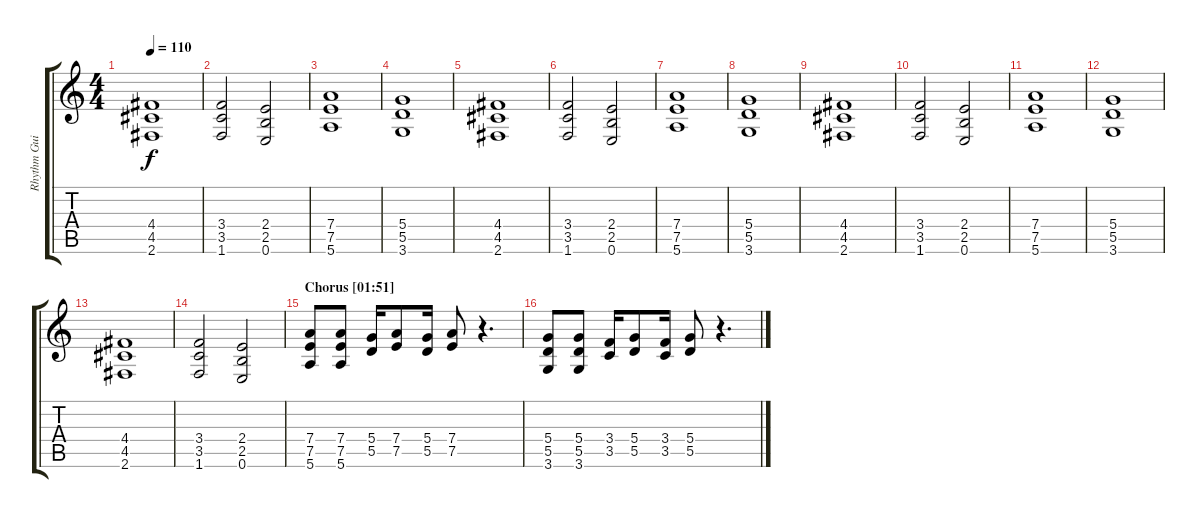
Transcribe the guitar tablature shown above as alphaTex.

\track ("Rhythm Guitar" "Rhythm Gui") {instrument acousticguitarsteel}
\staff {score tabs}
\tuning (E4 B3 G3 D3 A2 E2) {hide}
\ts (4 4)
\tempo 110
\clef g2
\ks c
(4.4 4.5 2.6).1{dy f} |
(3.4 3.5 1.6).2 (2.4 2.5 0.6).2 |
(7.4 7.5 5.6).1 |
(5.4 5.5 3.6).1 |
(4.4 4.5 2.6).1 |
(3.4 3.5 1.6).2 (2.4 2.5 0.6).2 |
\section ("" "")
(7.4 7.5 5.6).1 |
(5.4 5.5 3.6).1 |
(4.4 4.5 2.6).1 |
(3.4 3.5 1.6).2 (2.4 2.5 0.6).2 |
(7.4 7.5 5.6).1 |
(5.4 5.5 3.6).1 |
(4.4 4.5 2.6).1 |
(3.4 3.5 1.6).2 (2.4 2.5 0.6).2 |
\section ("" "Chorus [01:51]")
(7.4 7.5 5.6).8{volume 13} (7.4 7.5 5.6).8 (5.4 5.5).16 (7.4 7.5).8 (5.4 5.5).16 (7.4 7.5).8 r.4{d} |
(5.4 5.5 3.6).8 (5.4 5.5 3.6).8 (3.4 3.5).16 (5.4 5.5).8 (3.4 3.5).16 (5.4 5.5).8 r.4{d}
